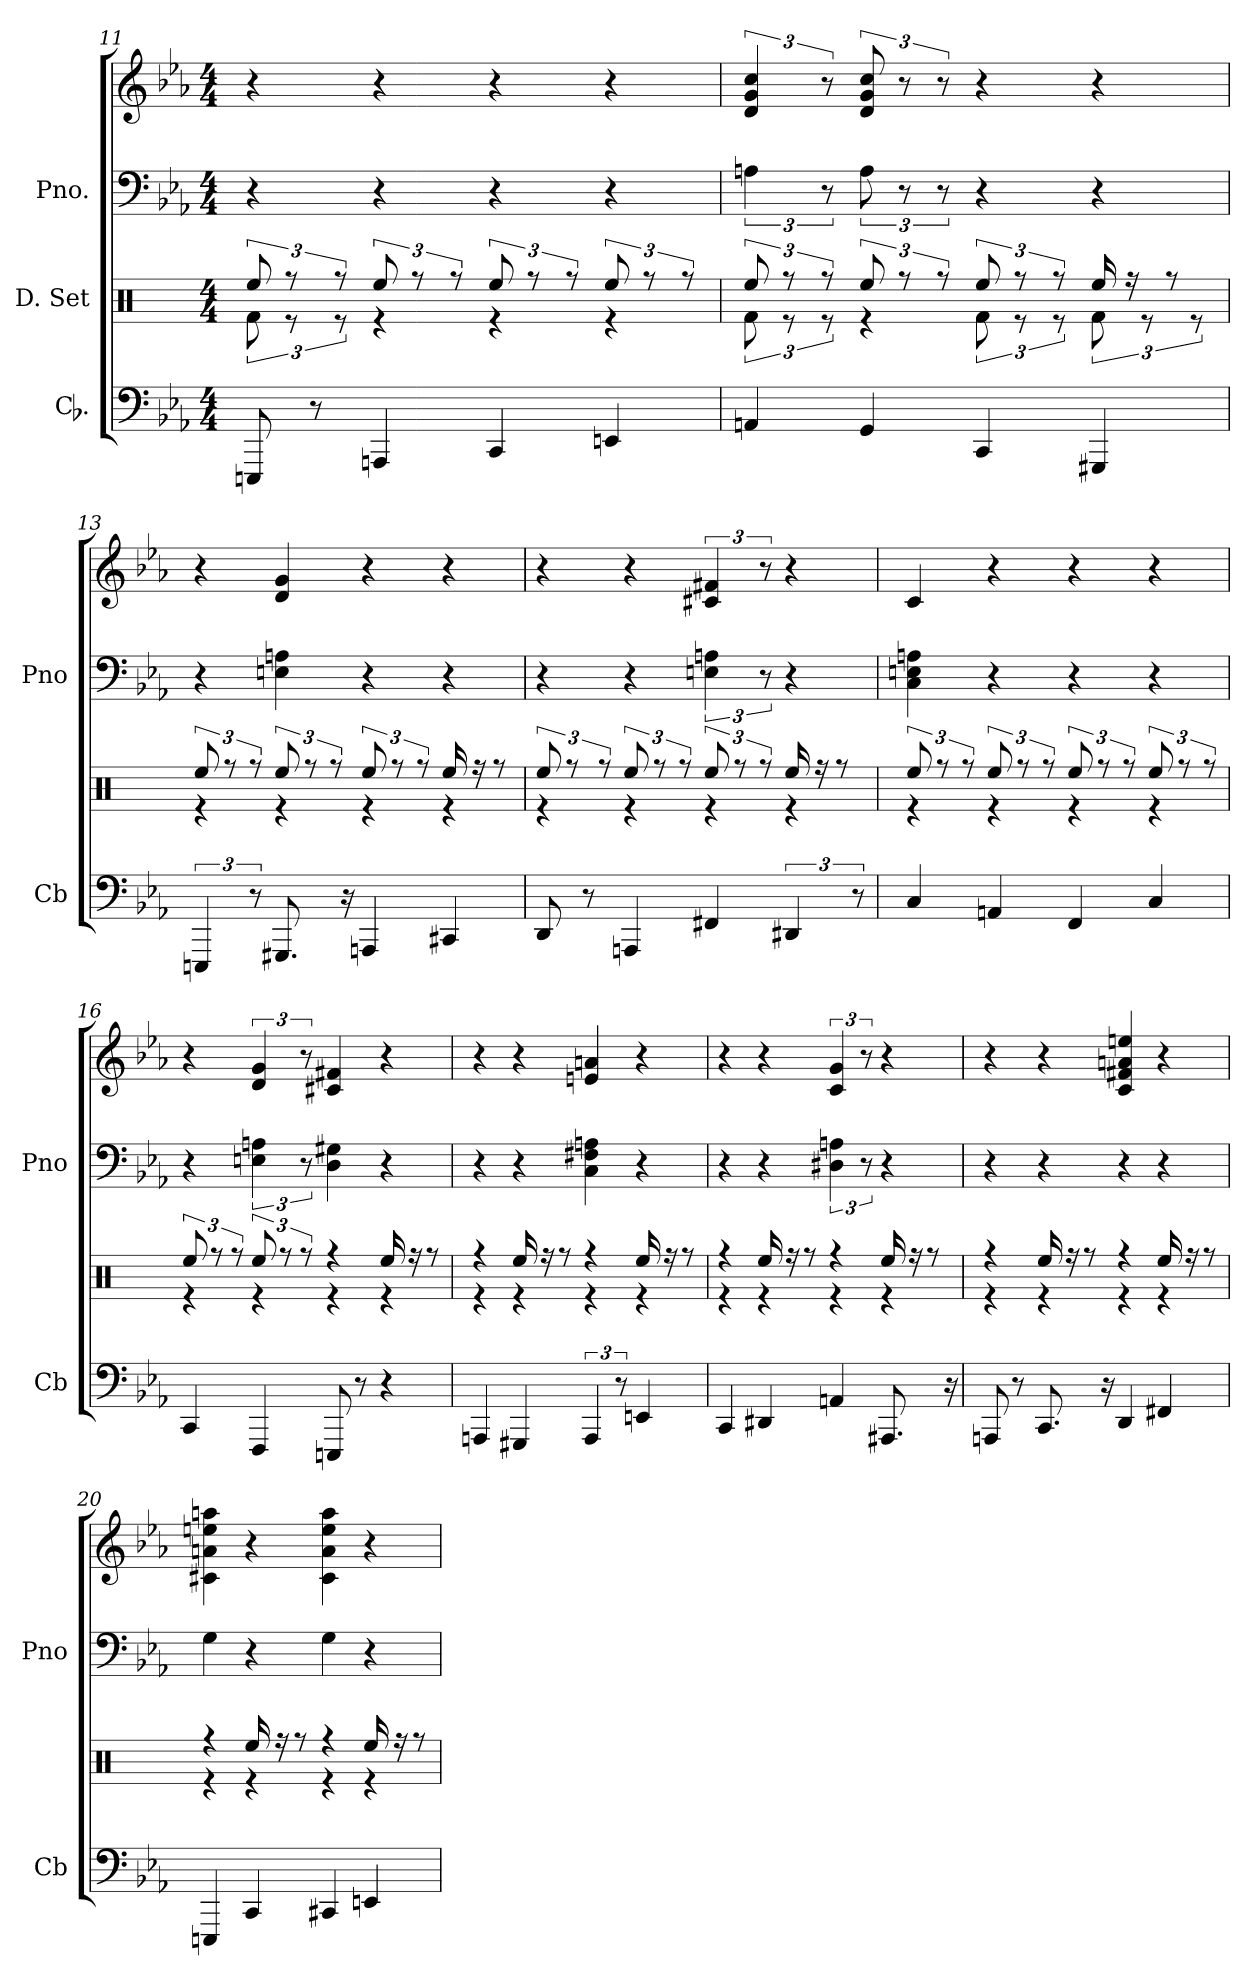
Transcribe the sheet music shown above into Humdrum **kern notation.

**kern	**kern	**kern	**kern
*part3	*part2	*part1	*part1
*staff4	*staff3	*staff2	*staff1
*I"Cb.	*I"D. Set	*I"Pno.	*
*I'Cb	*	*I'Pno	*
*clefF4	*clefX	*clefF4	*clefG2
*k[b-e-a-]	*k[]	*k[b-e-a-]	*k[b-e-a-]
*M4/4	*M4/4	*M4/4	*M4/4
=11	=11	=11	=11
*	*^	*	*
8EEEn	12Rf\	12Ree/	4r	4r
.	12re	12rff	.	.
8r	.	.	.	.
.	12re	12rff	.	.
4AAAn	4re	12Ree/	4r	4r
.	.	12rff	.	.
.	.	12rff	.	.
4CC	4re	12Ree/	4r	4r
.	.	12rff	.	.
.	.	12rff	.	.
4EEn	4re	12Ree/	4r	4r
.	.	12rff	.	.
.	.	12rff	.	.
=12	=12	=12	=12	=12
4AAn	12Rf\	12Ree/	6An	6d 6g 6cc
.	12re	12rff	.	.
.	12re	12rff	12r	12r
4GG	4re	12Ree/	12A	12d 12g 12cc
.	.	12rff	12r	12r
.	.	12rff	12r	12r
4CC	12Rf\	12Ree/	4r	4r
.	12re	12rff	.	.
.	12re	12rff	.	.
4GGG#X	12Rf\	16Ree/	4r	4r
.	.	16rff	.	.
.	12re	.	.	.
.	.	8rff	.	.
.	12re	.	.	.
=13	=13	=13	=13	=13
6EEEn	4re	12Ree/	4r	4r
.	.	12rff	.	.
12r	.	12rff	.	.
8.GGG#X	4re	12Ree/	4En 4An	4d 4g
.	.	12rff	.	.
.	.	12rff	.	.
16r	.	.	.	.
4AAAn	4re	12Ree/	4r	4r
.	.	12rff	.	.
.	.	12rff	.	.
4CC#X	4re	16Ree/	4r	4r
.	.	16rff	.	.
.	.	8rff	.	.
=14	=14	=14	=14	=14
8DD	4re	12Ree/	4r	4r
.	.	12rff	.	.
8r	.	.	.	.
.	.	12rff	.	.
4AAAn	4re	12Ree/	4r	4r
.	.	12rff	.	.
.	.	12rff	.	.
4FF#X	4re	12Ree/	6En 6An	6c#X 6f#X
.	.	12rff	.	.
.	.	12rff	12r	12r
6DD#X	4re	16Ree/	4r	4r
.	.	16rff	.	.
.	.	8rff	.	.
12r	.	.	.	.
=15	=15	=15	=15	=15
4C	4re	12Ree/	4C 4En 4An	4c
.	.	12rff	.	.
.	.	12rff	.	.
4AAn	4re	12Ree/	4r	4r
.	.	12rff	.	.
.	.	12rff	.	.
4FF	4re	12Ree/	4r	4r
.	.	12rff	.	.
.	.	12rff	.	.
4C	4re	12Ree/	4r	4r
.	.	12rff	.	.
.	.	12rff	.	.
=16	=16	=16	=16	=16
4CC	4re	12Ree/	4r	4r
.	.	12rff	.	.
.	.	12rff	.	.
4FFF	4re	12Ree/	6En 6An	6d 6g
.	.	12rff	.	.
.	.	12rff	12r	12r
8EEEn	4re	4rff	4D 4G#X	4c#X 4f#X
8r	.	.	.	.
4r	4re	16Ree/	4r	4r
.	.	16rff	.	.
.	.	8rff	.	.
=17	=17	=17	=17	=17
4AAAn	4re	4rff	4r	4r
4GGG#X	4re	16Ree/	4r	4r
.	.	16rff	.	.
.	.	8rff	.	.
6AAA	4re	4rff	4C 4F#X 4An	4en 4an
12r	.	.	.	.
4EEn	4re	16Ree/	4r	4r
.	.	16rff	.	.
.	.	8rff	.	.
=18	=18	=18	=18	=18
4CC	4re	4rff	4r	4r
4DD#X	4re	16Ree/	4r	4r
.	.	16rff	.	.
.	.	8rff	.	.
4AAn	4re	4rff	6D#X 6An	6c 6g
.	.	.	12r	12r
8.AAA#X	4re	16Ree/	4r	4r
.	.	16rff	.	.
.	.	8rff	.	.
16r	.	.	.	.
=19	=19	=19	=19	=19
8AAAn	4re	4rff	4r	4r
8r	.	.	.	.
8.CC	4re	16Ree/	4r	4r
.	.	16rff	.	.
.	.	8rff	.	.
16r	.	.	.	.
4DD	4re	4rff	4r	4c 4f#X 4an 4een
4FF#X	4re	16Ree/	4r	4r
.	.	16rff	.	.
.	.	8rff	.	.
=20	=20	=20	=20	=20
4EEEn	4re	4rff	4G	4c#X 4an 4een 4aan
4CC	4re	16Ree/	4r	4r
.	.	16rff	.	.
.	.	8rff	.	.
4CC#X	4re	4rff	4G	4c# 4a 4ee 4aa
4EEn	4re	16Ree/	4r	4r
.	.	16rff	.	.
.	.	8rff	.	.
*	*v	*v	*	*
=	=	=	=
*-	*-	*-	*-
